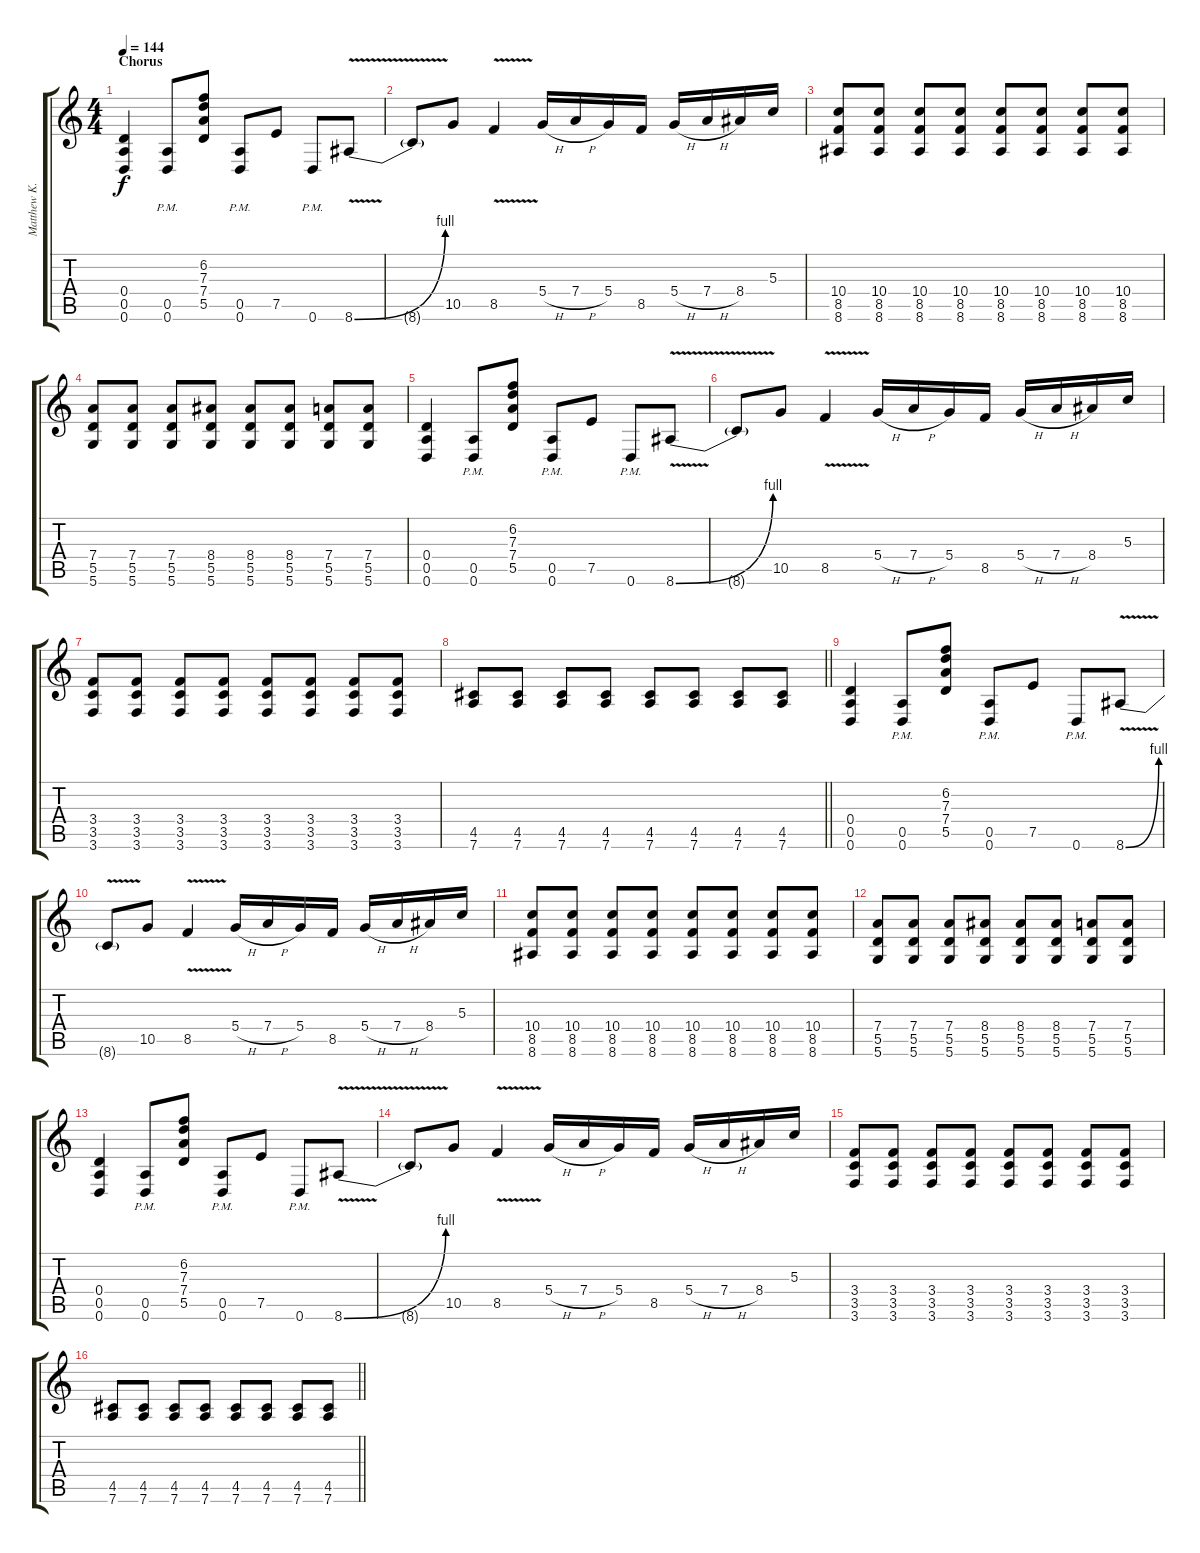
\track ("Matthew K. Heafy" "Matthew K.") {instrument distortionguitar}
\staff {score tabs}
\tuning (E4 B3 G3 D3 A2 D2) {hide}
\ts (4 4)
\section ("" "Chorus")
\tempo 144
\clef g2
\ks c
(0.4 0.5 0.6).4{dy f} (0.5{pm} 0.6{pm}).8 (6.2 7.3 7.4 5.5).8 (0.5{pm} 0.6{pm}).8 7.5.8 0.6{pm}.8 8.6{be (bend 0 0 60 4) v}.8 |
8.6{t}.8 10.5.8 8.5{v}.4 5.4{h}.16 7.4{h}.16 5.4.16 8.5.16 5.4{h}.16 7.4{h}.16 8.4.16 5.3.16 |
(10.4 8.5 8.6).8 (10.4 8.5 8.6).8 (10.4 8.5 8.6).8 (10.4 8.5 8.6).8 (10.4 8.5 8.6).8 (10.4 8.5 8.6).8 (10.4 8.5 8.6).8 (10.4 8.5 8.6).8 |
(7.4 5.5 5.6).8 (7.4 5.5 5.6).8 (7.4 5.5 5.6).8 (8.4 5.5 5.6).8 (8.4 5.5 5.6).8 (8.4 5.5 5.6).8 (7.4 5.5 5.6).8 (7.4 5.5 5.6).8 |
(0.4 0.5 0.6).4 (0.5{pm} 0.6{pm}).8 (6.2 7.3 7.4 5.5).8 (0.5{pm} 0.6{pm}).8 7.5.8 0.6{pm}.8 8.6{be (bend 0 0 60 4) v}.8 |
8.6{t}.8 10.5.8 8.5{v}.4 5.4{h}.16 7.4{h}.16 5.4.16 8.5.16 5.4{h}.16 7.4{h}.16 8.4.16 5.3.16 |
(3.4 3.5 3.6).8 (3.4 3.5 3.6).8 (3.4 3.5 3.6).8 (3.4 3.5 3.6).8 (3.4 3.5 3.6).8 (3.4 3.5 3.6).8 (3.4 3.5 3.6).8 (3.4 3.5 3.6).8 |
\barLineRight lightlight
(4.5 7.6).8 (4.5 7.6).8 (4.5 7.6).8 (4.5 7.6).8 (4.5 7.6).8 (4.5 7.6).8 (4.5 7.6).8 (4.5 7.6).8 |
(0.4 0.5 0.6).4 (0.5{pm} 0.6{pm}).8 (6.2 7.3 7.4 5.5).8 (0.5{pm} 0.6{pm}).8 7.5.8 0.6{pm}.8 8.6{be (bend 0 0 60 4) v}.8 |
8.6{t}.8 10.5.8 8.5{v}.4 5.4{h}.16 7.4{h}.16 5.4.16 8.5.16 5.4{h}.16 7.4{h}.16 8.4.16 5.3.16 |
(10.4 8.5 8.6).8 (10.4 8.5 8.6).8 (10.4 8.5 8.6).8 (10.4 8.5 8.6).8 (10.4 8.5 8.6).8 (10.4 8.5 8.6).8 (10.4 8.5 8.6).8 (10.4 8.5 8.6).8 |
(7.4 5.5 5.6).8 (7.4 5.5 5.6).8 (7.4 5.5 5.6).8 (8.4 5.5 5.6).8 (8.4 5.5 5.6).8 (8.4 5.5 5.6).8 (7.4 5.5 5.6).8 (7.4 5.5 5.6).8 |
(0.4 0.5 0.6).4 (0.5{pm} 0.6{pm}).8 (6.2 7.3 7.4 5.5).8 (0.5{pm} 0.6{pm}).8 7.5.8 0.6{pm}.8 8.6{be (bend 0 0 60 4) v}.8 |
8.6{t}.8 10.5.8 8.5{v}.4 5.4{h}.16 7.4{h}.16 5.4.16 8.5.16 5.4{h}.16 7.4{h}.16 8.4.16 5.3.16 |
(3.4 3.5 3.6).8 (3.4 3.5 3.6).8 (3.4 3.5 3.6).8 (3.4 3.5 3.6).8 (3.4 3.5 3.6).8 (3.4 3.5 3.6).8 (3.4 3.5 3.6).8 (3.4 3.5 3.6).8 |
\barLineRight lightlight
(4.5 7.6).8 (4.5 7.6).8 (4.5 7.6).8 (4.5 7.6).8 (4.5 7.6).8 (4.5 7.6).8 (4.5 7.6).8 (4.5 7.6).8
